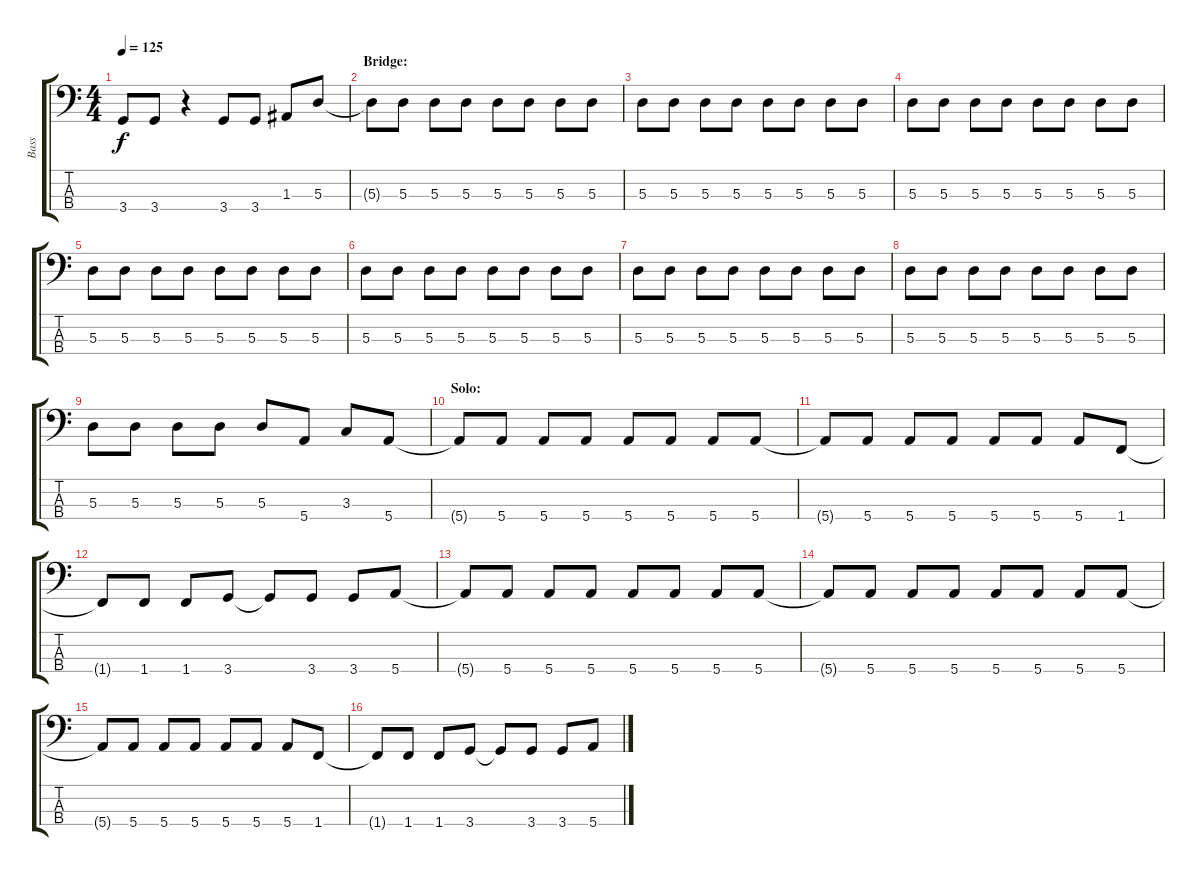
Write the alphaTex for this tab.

\track ("Bass" "Bass") {instrument electricbasspick}
\staff {score tabs}
\tuning (G2 D2 A1 E1) {hide}
\ts (4 4)
\tempo 125
\clef f4
\ks c
3.4.8{dy f} 3.4.8 r.4 3.4.8 3.4.8 1.3.8 5.3.8 |
\section ("" "Bridge:")
5.3{t}.8 5.3.8 5.3.8 5.3.8 5.3.8 5.3.8 5.3.8 5.3.8 |
5.3.8 5.3.8 5.3.8 5.3.8 5.3.8 5.3.8 5.3.8 5.3.8 |
5.3.8 5.3.8 5.3.8 5.3.8 5.3.8 5.3.8 5.3.8 5.3.8 |
5.3.8 5.3.8 5.3.8 5.3.8 5.3.8 5.3.8 5.3.8 5.3.8 |
5.3.8 5.3.8 5.3.8 5.3.8 5.3.8 5.3.8 5.3.8 5.3.8 |
5.3.8 5.3.8 5.3.8 5.3.8 5.3.8 5.3.8 5.3.8 5.3.8 |
5.3.8 5.3.8 5.3.8 5.3.8 5.3.8 5.3.8 5.3.8 5.3.8 |
5.3.8 5.3.8 5.3.8 5.3.8 5.3.8 5.4.8 3.3.8 5.4.8 |
\section ("" "Solo:")
5.4{t}.8 5.4.8 5.4.8 5.4.8 5.4.8 5.4.8 5.4.8 5.4.8 |
5.4{t}.8 5.4.8 5.4.8 5.4.8 5.4.8 5.4.8 5.4.8 1.4.8 |
1.4{t}.8 1.4.8 1.4.8 3.4.8 3.4{t}.8 3.4.8 3.4.8 5.4.8 |
5.4{t}.8 5.4.8 5.4.8 5.4.8 5.4.8 5.4.8 5.4.8 5.4.8 |
5.4{t}.8 5.4.8 5.4.8 5.4.8 5.4.8 5.4.8 5.4.8 5.4.8 |
5.4{t}.8 5.4.8 5.4.8 5.4.8 5.4.8 5.4.8 5.4.8 1.4.8 |
1.4{t}.8 1.4.8 1.4.8 3.4.8 3.4{t}.8 3.4.8 3.4.8 5.4.8
